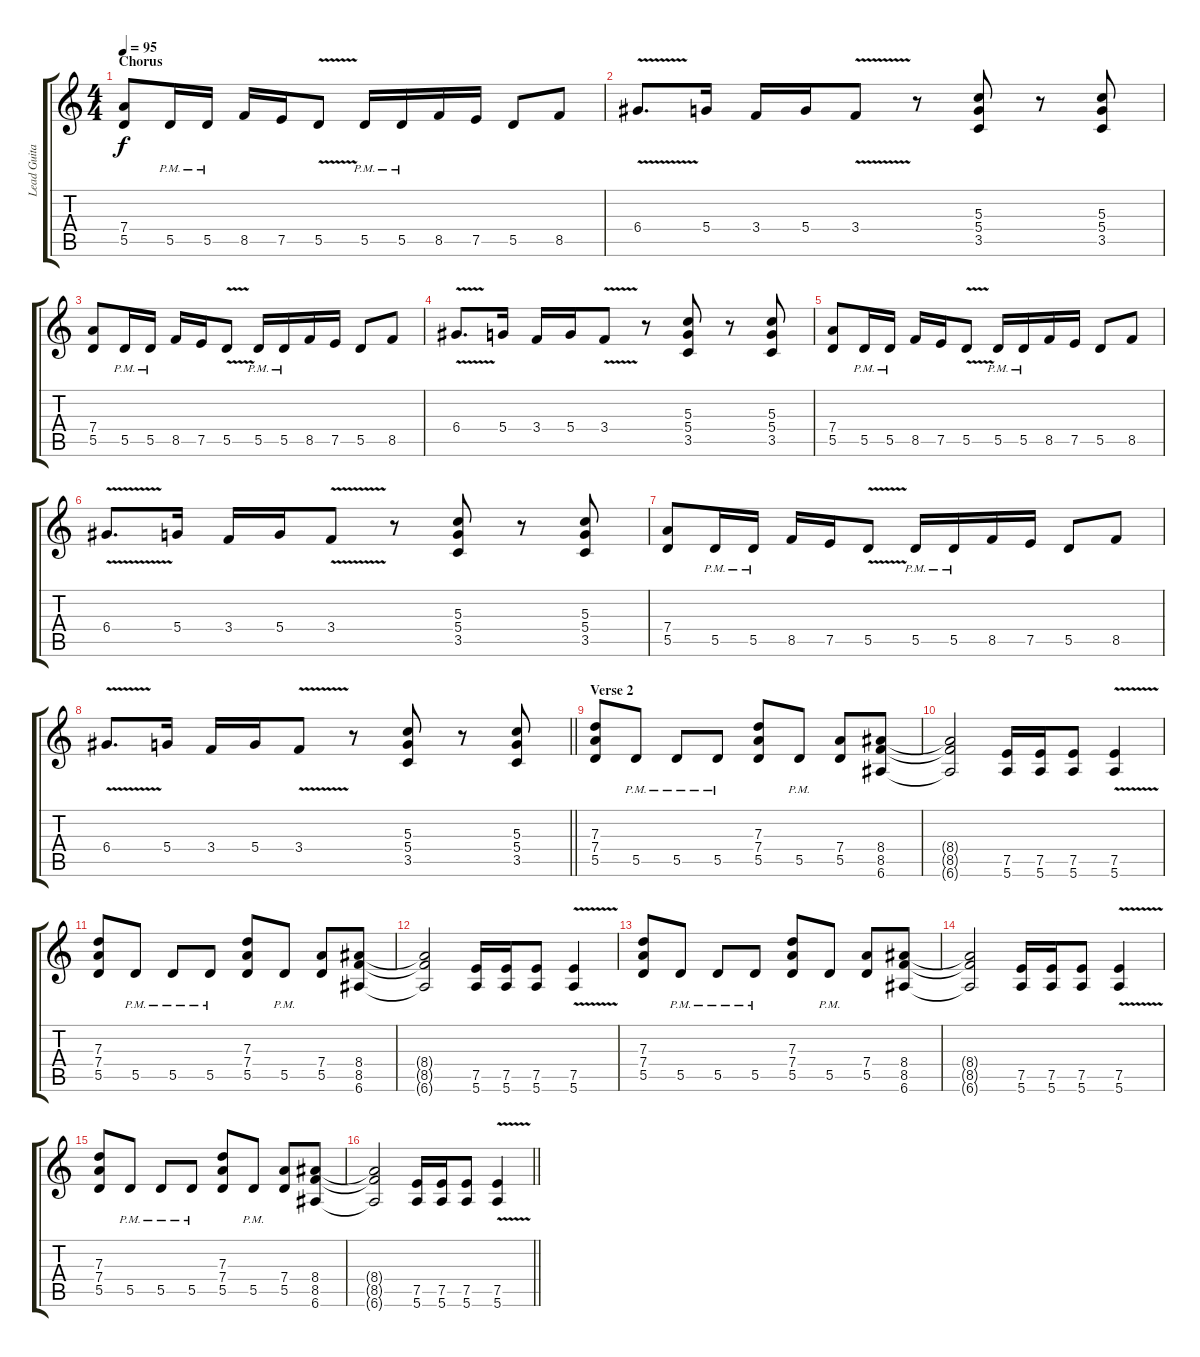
\track ("Lead Guitar" "Lead Guita") {instrument distortionguitar}
\staff {score tabs}
\tuning (E4 B3 G3 D3 A2 E2) {hide}
\ts (4 4)
\section ("" "Chorus")
\tempo 95
\clef g2
\ks c
(7.4 5.5).8{dy f} 5.5{pm}.16 5.5{pm}.16 8.5.16 7.5.16 5.5{v}.8 5.5{pm}.16 5.5{pm}.16 8.5.16 7.5.16 5.5.8 8.5.8 |
6.4{v}.8{d} 5.4.16 3.4.16 5.4.16 3.4{v}.8 r.8 (5.3 5.4 3.5).8 r.8 (5.3 5.4 3.5).8 |
(7.4 5.5).8 5.5{pm}.16 5.5{pm}.16 8.5.16 7.5.16 5.5{v}.8 5.5{pm}.16 5.5{pm}.16 8.5.16 7.5.16 5.5.8 8.5.8 |
6.4{v}.8{d} 5.4.16 3.4.16 5.4.16 3.4{v}.8 r.8 (5.3 5.4 3.5).8 r.8 (5.3 5.4 3.5).8 |
(7.4 5.5).8 5.5{pm}.16 5.5{pm}.16 8.5.16 7.5.16 5.5{v}.8 5.5{pm}.16 5.5{pm}.16 8.5.16 7.5.16 5.5.8 8.5.8 |
6.4{v}.8{d} 5.4.16 3.4.16 5.4.16 3.4{v}.8 r.8 (5.3 5.4 3.5).8 r.8 (5.3 5.4 3.5).8 |
(7.4 5.5).8 5.5{pm}.16 5.5{pm}.16 8.5.16 7.5.16 5.5{v}.8 5.5{pm}.16 5.5{pm}.16 8.5.16 7.5.16 5.5.8 8.5.8 |
\barLineRight lightlight
6.4{v}.8{d} 5.4.16 3.4.16 5.4.16 3.4{v}.8 r.8 (5.3 5.4 3.5).8 r.8 (5.3 5.4 3.5).8 |
\section ("" "Verse 2")
(7.3 7.4 5.5).8 5.5{pm}.8 5.5{pm}.8 5.5{pm}.8 (7.3 7.4 5.5).8 5.5{pm}.8 (7.4 5.5).8 (8.4 8.5 6.6).8 |
(8.4{t} 8.5{t} 6.6{t}).2 (7.5 5.6).16 (7.5 5.6).16 (7.5 5.6).8 (7.5{v} 5.6{v}).4 |
(7.3 7.4 5.5).8 5.5{pm}.8 5.5{pm}.8 5.5{pm}.8 (7.3 7.4 5.5).8 5.5{pm}.8 (7.4 5.5).8 (8.4 8.5 6.6).8 |
(8.4{t} 8.5{t} 6.6{t}).2 (7.5 5.6).16 (7.5 5.6).16 (7.5 5.6).8 (7.5{v} 5.6{v}).4 |
(7.3 7.4 5.5).8 5.5{pm}.8 5.5{pm}.8 5.5{pm}.8 (7.3 7.4 5.5).8 5.5{pm}.8 (7.4 5.5).8 (8.4 8.5 6.6).8 |
(8.4{t} 8.5{t} 6.6{t}).2 (7.5 5.6).16 (7.5 5.6).16 (7.5 5.6).8 (7.5{v} 5.6{v}).4 |
(7.3 7.4 5.5).8 5.5{pm}.8 5.5{pm}.8 5.5{pm}.8 (7.3 7.4 5.5).8 5.5{pm}.8 (7.4 5.5).8 (8.4 8.5 6.6).8 |
\barLineRight lightlight
(8.4{t} 8.5{t} 6.6{t}).2 (7.5 5.6).16 (7.5 5.6).16 (7.5 5.6).8 (7.5{v} 5.6{v}).4
